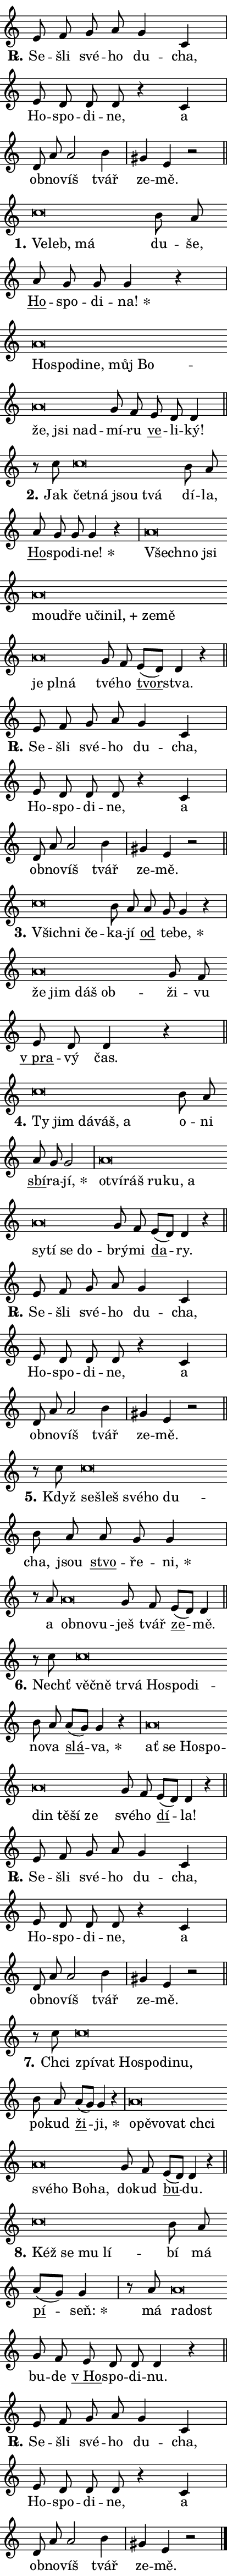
\version "2.24.0"
\header { tagline = "" }
\paper {
  indent = 0\cm
  top-margin = 0\cm
  right-margin = 0\cm
  bottom-margin = 0\cm
  left-margin = 0\cm
  paper-width = 7\cm
  page-breaking = #ly:one-page-breaking
  system-system-spacing.basic-distance = #11
  score-system-spacing.basic-distance = #11
  ragged-last = ##f
}


%% Author: Thomas Morley
%% https://lists.gnu.org/archive/html/lilypond-user/2020-05/msg00002.html
#(define (line-position grob)
"Returns position of @var[grob} in current system:
   @code{'start}, if at first time-step
   @code{'end}, if at last time-step
   @code{'middle} otherwise
"
  (let* ((col (ly:item-get-column grob))
         (ln (ly:grob-object col 'left-neighbor))
         (rn (ly:grob-object col 'right-neighbor))
         (col-to-check-left (if (ly:grob? ln) ln col))
         (col-to-check-right (if (ly:grob? rn) rn col))
         (break-dir-left
           (and
             (ly:grob-property col-to-check-left 'non-musical #f)
             (ly:item-break-dir col-to-check-left)))
         (break-dir-right
           (and
             (ly:grob-property col-to-check-right 'non-musical #f)
             (ly:item-break-dir col-to-check-right))))
        (cond ((eqv? 1 break-dir-left) 'start)
              ((eqv? -1 break-dir-right) 'end)
              (else 'middle))))

#(define (tranparent-at-line-position vctor)
  (lambda (grob)
  "Relying on @code{line-position} select the relevant enry from @var{vctor}.
Used to determine transparency,"
    (case (line-position grob)
      ((end) (not (vector-ref vctor 0)))
      ((middle) (not (vector-ref vctor 1)))
      ((start) (not (vector-ref vctor 2))))))

noteHeadBreakVisibility =
#(define-music-function (break-visibility)(vector?)
"Makes @code{NoteHead}s transparent relying on @var{break-visibility}"
#{
  \override NoteHead.transparent =
    #(tranparent-at-line-position break-visibility)
#})

#(define delete-ledgers-for-transparent-note-heads
  (lambda (grob)
    "Reads whether a @code{NoteHead} is transparent.
If so this @code{NoteHead} is removed from @code{'note-heads} from
@var{grob}, which is supposed to be @code{LedgerLineSpanner}.
As a result ledgers are not printed for this @code{NoteHead}"
    (let* ((nhds-array (ly:grob-object grob 'note-heads))
           (nhds-list
             (if (ly:grob-array? nhds-array)
                 (ly:grob-array->list nhds-array)
                 '()))
           ;; Relies on the transparent-property being done before
           ;; Staff.LedgerLineSpanner.after-line-breaking is executed.
           ;; This is fragile ...
           (to-keep
             (remove
               (lambda (nhd)
                 (ly:grob-property nhd 'transparent #f))
               nhds-list)))
      ;; TODO find a better method to iterate over grob-arrays, similiar
      ;; to filter/remove etc for lists
      ;; For now rebuilt from scratch
      (set! (ly:grob-object grob 'note-heads)  '())
      (for-each
        (lambda (nhd)
          (ly:pointer-group-interface::add-grob grob 'note-heads nhd))
        to-keep))))

hideNotes = {
  \noteHeadBreakVisibility #begin-of-line-visible
}
unHideNotes = {
  \noteHeadBreakVisibility #all-visible
}

% work-around for resetting accidentals
% https://lilypond.org/doc/v2.23/Documentation/notation/displaying-rhythms#unmetered-music
cadenzaMeasure = {
  \cadenzaOff
  \partial 1024 s1024
  \cadenzaOn
}

#(define-markup-command (accent layout props text) (markup?)
  "Underline accented syllable"
  (interpret-markup layout props
    #{\markup \override #'(offset . 4.3) \underline { #text }#}))

responsum = \markup \concat {
  "R" \hspace #-1.05 \path #0.1 #'((moveto 0 0.07) (lineto 0.9 0.8)) \hspace #0.05 "."
}

\layout {
    \context {
        \Staff
        \remove "Time_signature_engraver"
        \override LedgerLineSpanner.after-line-breaking = #delete-ledgers-for-transparent-note-heads
    }
    \context {
        \Voice {
            \override NoteHead.output-attributes = #'((class . "notehead"))
            \override Hairpin.height = #0.55
        }
    }
    \context {
        \Lyrics {
            \override StanzaNumber.output-attributes = #'((class . "stanzanumber"))
            \override LyricSpace.minimum-distance = #0.9
            \override LyricText.font-name = #"TeX Gyre Schola"
            \override LyricText.font-size = 1
            \override StanzaNumber.font-name = #"TeX Gyre Schola Bold"
            \override StanzaNumber.font-size = 1
        }
    }
}

% magnetic-lyrics.ily
%
%   written by
%     Jean Abou Samra <jean@abou-samra.fr>
%     Werner Lemberg <wl@gnu.org>
%
%   adapted by
%     Jiri Hon <jiri.hon@gmail.com>
%
% Version 2022-Apr-15

% https://www.mail-archive.com/lilypond-user@gnu.org/msg149350.html

#(define (Left_hyphen_pointer_engraver context)
   "Collect syllable-hyphen-syllable occurrences in lyrics and store
them in properties.  This engraver only looks to the left.  For
example, if the lyrics input is @code{foo -- bar}, it does the
following.

@itemize @bullet
@item
Set the @code{text} property of the @code{LyricHyphen} grob between
@q{foo} and @q{bar} to @code{foo}.

@item
Set the @code{left-hyphen} property of the @code{LyricText} grob with
text @q{foo} to the @code{LyricHyphen} grob between @q{foo} and
@q{bar}.
@end itemize

Use this auxiliary engraver in combination with the
@code{lyric-@/text::@/apply-@/magnetic-@/offset!} hook."
   (let ((hyphen #f)
         (text #f))
     (make-engraver
      (acknowledgers
       ((lyric-syllable-interface engraver grob source-engraver)
        (set! text grob)))
      (end-acknowledgers
       ((lyric-hyphen-interface engraver grob source-engraver)
        ;(when (not (grob::has-interface grob 'lyric-space-interface))
          (set! hyphen grob)));)
      ((stop-translation-timestep engraver)
       (when (and text hyphen)
         (ly:grob-set-object! text 'left-hyphen hyphen))
       (set! text #f)
       (set! hyphen #f)))))

#(define (lyric-text::apply-magnetic-offset! grob)
   "If the space between two syllables is less than the value in
property @code{LyricText@/.details@/.squash-threshold}, move the right
syllable to the left so that it gets concatenated with the left
syllable.

Use this function as a hook for
@code{LyricText@/.after-@/line-@/breaking} if the
@code{Left_@/hyphen_@/pointer_@/engraver} is active."
   (let ((hyphen (ly:grob-object grob 'left-hyphen #f)))
     (when hyphen
       (let ((left-text (ly:spanner-bound hyphen LEFT)))
         (when (grob::has-interface left-text 'lyric-syllable-interface)
           (let* ((common (ly:grob-common-refpoint grob left-text X))
                  (this-x-ext (ly:grob-extent grob common X))
                  (left-x-ext
                   (begin
                     ;; Trigger magnetism for left-text.
                     (ly:grob-property left-text 'after-line-breaking)
                     (ly:grob-extent left-text common X)))
                  ;; `delta` is the gap width between two syllables.
                  (delta (- (interval-start this-x-ext)
                            (interval-end left-x-ext)))
                  (details (ly:grob-property grob 'details))
                  (threshold (assoc-get 'squash-threshold details 0.2)))
             (when (< delta threshold)
               (let* (;; We have to manipulate the input text so that
                      ;; ligatures crossing syllable boundaries are not
                      ;; disabled.  For languages based on the Latin
                      ;; script this is essentially a beautification.
                      ;; However, for non-Western scripts it can be a
                      ;; necessity.
                      (lt (ly:grob-property left-text 'text))
                      (rt (ly:grob-property grob 'text))
                      (is-space (grob::has-interface hyphen 'lyric-space-interface))
                      (space (if is-space " " ""))
                      (space-markup (grob-interpret-markup grob " "))
                      (space-size (interval-length (ly:stencil-extent space-markup X)))
                      (extra-delta (if is-space space-size 0))
                      ;; Append new syllable.
                      (ltrt-space (if (and (string? lt) (string? rt))
                                (string-append lt space rt)
                                (make-concat-markup (list lt space rt))))
                      ;; Right-align `ltrt` to the right side.
                      (ltrt-space-markup (grob-interpret-markup
                               grob
                               (make-translate-markup
                                (cons (interval-length this-x-ext) 0)
                                (make-right-align-markup ltrt-space)))))
                 (begin
                   ;; Don't print `left-text`.
                   (ly:grob-set-property! left-text 'stencil #f)
                   ;; Set text and stencil (which holds all collected
                   ;; syllables so far) and shift it to the left.
                   (ly:grob-set-property! grob 'text ltrt-space)
                   (ly:grob-set-property! grob 'stencil ltrt-space-markup)
                   (ly:grob-translate-axis! grob (- (- delta extra-delta)) X))))))))))


#(define (lyric-hyphen::displace-bounds-first grob)
   ;; Make very sure this callback isn't triggered too early.
   (let ((left (ly:spanner-bound grob LEFT))
         (right (ly:spanner-bound grob RIGHT)))
     (ly:grob-property left 'after-line-breaking)
     (ly:grob-property right 'after-line-breaking)
     (ly:lyric-hyphen::print grob)))

squashThreshold = #0.4

\layout {
  \context {
    \Lyrics
    \consists #Left_hyphen_pointer_engraver
    \override LyricText.after-line-breaking =
      #lyric-text::apply-magnetic-offset!
    \override LyricHyphen.stencil = #lyric-hyphen::displace-bounds-first
    \override LyricText.details.squash-threshold = \squashThreshold
    \override LyricHyphen.minimum-distance = 0
    \override LyricHyphen.minimum-length = \squashThreshold
  }
}

squash = \override LyricText.details.squash-threshold = 9999
unSquash = \override LyricText.details.squash-threshold = \squashThreshold

left = \override LyricText.self-alignment-X = #LEFT
unLeft = \revert LyricText.self-alignment-X

starOffset = #(lambda (grob) 
                (let ((x_offset (ly:self-alignment-interface::aligned-on-x-parent grob)))
                  (if (= x_offset 0) 0 (+ x_offset 1.2))))

star = #(define-music-function (syllable)(string?)
"Append star separator at the end of a syllable"
#{
  \once \override LyricText.X-offset = #starOffset
  \lyricmode { \markup {
    #syllable
    \override #'((font-name . "TeX Gyre Schola Bold")) \hspace #0.2 \lower #0.65 \larger "*"
  } }
#})

starAccent = #(define-music-function (syllable)(string?)
"Append star separator at the end of a syllable and make accent"
#{
  \once \override LyricText.X-offset = #starOffset
  \lyricmode { \markup {
    \accent #syllable
    \override #'((font-name . "TeX Gyre Schola Bold")) \hspace #0.2 \lower #0.65 \larger "*"
  } }
#})

breath = #(define-music-function (syllable)(string?)
"Append breathing indicator at the end of a syllable"
#{
  \lyricmode { \markup { #syllable "+" } }
#})

optionalBreath = #(define-music-function (syllable)(string?)
"Append optional breathing indicator at the end of a syllable"
#{
  \lyricmode { \markup { #syllable "(+)" } }
#})


\score {
    <<
        \new Voice = "melody" { \cadenzaOn \key c \major \relative { e'8 f g a g4 c, \cadenzaMeasure \bar "|" e8 d d d r4 c \cadenzaMeasure \bar "|" d8 a' a2 b4 \cadenzaMeasure \bar "|" gis e r2 \cadenzaMeasure \bar "||" \break } }
        \new Lyrics \lyricsto "melody" { \lyricmode { \set stanza = \responsum
Se -- šli své -- ho du -- cha, Ho -- spo -- di -- ne, a ob -- no -- víš tvář ze -- mě. } }
    >>
    \layout {}
}

\score {
    <<
        \new Voice = "melody" { \cadenzaOn \key c \major \relative { c''\breve*1/16 \hideNotes \breve*1/16 \breve*1/16 \bar "" \unHideNotes b8 a \bar "" a g g g4 r \cadenzaMeasure \bar "|" a\breve*1/16 \hideNotes \breve*1/16 \bar "" \breve*1/16 \bar "" \breve*1/16 \bar "" \breve*1/16 \bar "" \breve*1/16 \bar "" \breve*1/16 \bar "" \breve*1/16 \breve*1/16 \bar "" \unHideNotes g8 f \bar "" e d d4 \cadenzaMeasure \bar "||" \break } }
        \new Lyrics \lyricsto "melody" { \lyricmode { \set stanza = "1."
\left Ve -- \squash leb, má \unLeft \unSquash du -- še, \markup \accent Ho -- spo -- di -- \star na! \left Ho -- \squash spo -- di -- ne, můj Bo -- že, jsi nad -- \unLeft \unSquash mí -- ru \markup \accent ve -- li -- ký! } }
    >>
    \layout {}
}

\score {
    <<
        \new Voice = "melody" { \cadenzaOn \key c \major \relative { r8 c''8 c\breve*1/16 \hideNotes \breve*1/16 \bar "" \breve*1/16 \breve*1/16 \bar "" \unHideNotes b8 a \bar "" a g g g4 r \cadenzaMeasure \bar "|" a\breve*1/16 \hideNotes \breve*1/16 \bar "" \breve*1/16 \bar "" \breve*1/16 \bar "" \breve*1/16 \bar "" \breve*1/16 \bar "" \breve*1/16 \bar "" \breve*1/16 \bar "" \breve*1/16 \bar "" \breve*1/16 \bar "" \breve*1/16 \bar "" \breve*1/16 \breve*1/16 \bar "" \unHideNotes g8 f \bar "" e[( d)] d4 r \cadenzaMeasure \bar "||" \break } }
        \new Lyrics \lyricsto "melody" { \lyricmode { \set stanza = "2."
Jak \left čet -- \squash ná jsou tvá \unLeft \unSquash dí -- la, \markup \accent Ho -- spo -- di -- \star ne! \left Všech -- \squash no jsi mou -- dře u -- či -- \breath "nil," ze -- mě je pl -- ná \unLeft \unSquash tvé -- ho \markup \accent tvor -- stva. } }
    >>
    \layout {}
}

\score {
    <<
        \new Voice = "melody" { \cadenzaOn \key c \major \relative { e'8 f g a g4 c, \cadenzaMeasure \bar "|" e8 d d d r4 c \cadenzaMeasure \bar "|" d8 a' a2 b4 \cadenzaMeasure \bar "|" gis e r2 \cadenzaMeasure \bar "||" \break } }
        \new Lyrics \lyricsto "melody" { \lyricmode { \set stanza = \responsum
Se -- šli své -- ho du -- cha, Ho -- spo -- di -- ne, a ob -- no -- víš tvář ze -- mě. } }
    >>
    \layout {}
}

\score {
    <<
        \new Voice = "melody" { \cadenzaOn \key c \major \relative { c''\breve*1/16 \hideNotes \breve*1/16 \breve*1/16 \bar "" \unHideNotes b8 a \bar "" a g g4 r \cadenzaMeasure \bar "|" a\breve*1/16 \hideNotes \breve*1/16 \bar "" \breve*1/16 \breve*1/16 \bar "" \unHideNotes g8 f \bar "" e d d4 r \cadenzaMeasure \bar "||" \break } }
        \new Lyrics \lyricsto "melody" { \lyricmode { \set stanza = "3."
\left Všich -- \squash ni če -- \unLeft \unSquash ka -- jí \markup \accent od te -- \star be, \left že \squash jim dáš ob -- \unLeft \unSquash ži -- vu \markup \accent "v pra" -- vý čas. } }
    >>
    \layout {}
}

\score {
    <<
        \new Voice = "melody" { \cadenzaOn \key c \major \relative { c''\breve*1/16 \hideNotes \breve*1/16 \bar "" \breve*1/16 \bar "" \breve*1/16 \breve*1/16 \bar "" \unHideNotes b8 a \bar "" a g g2 \cadenzaMeasure \bar "|" a\breve*1/16 \hideNotes \breve*1/16 \bar "" \breve*1/16 \bar "" \breve*1/16 \bar "" \breve*1/16 \bar "" \breve*1/16 \bar "" \breve*1/16 \bar "" \breve*1/16 \bar "" \breve*1/16 \breve*1/16 \bar "" \unHideNotes g8 f \bar "" e[( d)] d4 r \cadenzaMeasure \bar "||" \break } }
        \new Lyrics \lyricsto "melody" { \lyricmode { \set stanza = "4."
\left Ty \squash jim dá -- váš, a \unLeft \unSquash o -- ni \markup \accent sbí -- ra -- \star jí, \left o -- \squash tví -- ráš ru -- ku, a sy -- tí se do -- \unLeft \unSquash brý -- mi \markup \accent da -- ry. } }
    >>
    \layout {}
}

\score {
    <<
        \new Voice = "melody" { \cadenzaOn \key c \major \relative { e'8 f g a g4 c, \cadenzaMeasure \bar "|" e8 d d d r4 c \cadenzaMeasure \bar "|" d8 a' a2 b4 \cadenzaMeasure \bar "|" gis e r2 \cadenzaMeasure \bar "||" \break } }
        \new Lyrics \lyricsto "melody" { \lyricmode { \set stanza = \responsum
Se -- šli své -- ho du -- cha, Ho -- spo -- di -- ne, a ob -- no -- víš tvář ze -- mě. } }
    >>
    \layout {}
}

\score {
    <<
        \new Voice = "melody" { \cadenzaOn \key c \major \relative { r8 c''8 c\breve*1/16 \hideNotes \breve*1/16 \bar "" \breve*1/16 \bar "" \breve*1/16 \breve*1/16 \bar "" \unHideNotes b8 a \bar "" a g g4 \cadenzaMeasure \bar "|" r8 a8 a\breve*1/16 \hideNotes \breve*1/16 \breve*1/16 \bar "" \unHideNotes g8 f \bar "" e[( d)] d4 \cadenzaMeasure \bar "||" \break } }
        \new Lyrics \lyricsto "melody" { \lyricmode { \set stanza = "5."
Když \left se -- \squash šleš své -- ho du -- \unLeft \unSquash cha, jsou \markup \accent stvo -- ře -- \star ni, a \left ob -- \squash no -- vu -- \unLeft \unSquash ješ tvář \markup \accent ze -- mě. } }
    >>
    \layout {}
}

\score {
    <<
        \new Voice = "melody" { \cadenzaOn \key c \major \relative { r8 c''8 c\breve*1/16 \hideNotes \breve*1/16 \bar "" \breve*1/16 \bar "" \breve*1/16 \bar "" \breve*1/16 \bar "" \breve*1/16 \breve*1/16 \bar "" \unHideNotes b8 a \bar "" a[( g)] g4 r \cadenzaMeasure \bar "|" a\breve*1/16 \hideNotes \breve*1/16 \bar "" \breve*1/16 \bar "" \breve*1/16 \bar "" \breve*1/16 \bar "" \breve*1/16 \bar "" \breve*1/16 \breve*1/16 \bar "" \unHideNotes g8 f \bar "" e[( d)] d4 r \cadenzaMeasure \bar "||" \break } }
        \new Lyrics \lyricsto "melody" { \lyricmode { \set stanza = "6."
Nechť \left věč -- \squash ně tr -- vá Ho -- spo -- di -- \unLeft \unSquash no -- va \markup \accent slá -- \star va, \left ať \squash se Ho -- spo -- din tě -- ší ze \unLeft \unSquash své -- ho \markup \accent dí -- la! } }
    >>
    \layout {}
}

\score {
    <<
        \new Voice = "melody" { \cadenzaOn \key c \major \relative { e'8 f g a g4 c, \cadenzaMeasure \bar "|" e8 d d d r4 c \cadenzaMeasure \bar "|" d8 a' a2 b4 \cadenzaMeasure \bar "|" gis e r2 \cadenzaMeasure \bar "||" \break } }
        \new Lyrics \lyricsto "melody" { \lyricmode { \set stanza = \responsum
Se -- šli své -- ho du -- cha, Ho -- spo -- di -- ne, a ob -- no -- víš tvář ze -- mě. } }
    >>
    \layout {}
}

\score {
    <<
        \new Voice = "melody" { \cadenzaOn \key c \major \relative { r8 c''8 c\breve*1/16 \hideNotes \breve*1/16 \bar "" \breve*1/16 \bar "" \breve*1/16 \bar "" \breve*1/16 \breve*1/16 \bar "" \unHideNotes b8 a \bar "" a[( g)] g4 r \cadenzaMeasure \bar "|" a\breve*1/16 \hideNotes \breve*1/16 \bar "" \breve*1/16 \bar "" \breve*1/16 \bar "" \breve*1/16 \bar "" \breve*1/16 \bar "" \breve*1/16 \bar "" \breve*1/16 \breve*1/16 \bar "" \unHideNotes g8 f \bar "" e[( d)] d4 r \cadenzaMeasure \bar "||" \break } }
        \new Lyrics \lyricsto "melody" { \lyricmode { \set stanza = "7."
Chci \left zpí -- \squash vat Ho -- spo -- di -- nu, \unLeft \unSquash po -- kud \markup \accent ži -- \star ji, \left o -- \squash pě -- vo -- vat chci své -- ho Bo -- ha, \unLeft \unSquash do -- kud \markup \accent bu -- du. } }
    >>
    \layout {}
}

\score {
    <<
        \new Voice = "melody" { \cadenzaOn \key c \major \relative { c''\breve*1/16 \hideNotes \breve*1/16 \bar "" \breve*1/16 \breve*1/16 \bar "" \unHideNotes b8 a \bar "" a[( g)] g4 \cadenzaMeasure \bar "|" r8 a8 a\breve*1/16 \hideNotes \breve*1/16 \bar "" \unHideNotes g8 f \bar "" e d d d4 r \cadenzaMeasure \bar "||" \break } }
        \new Lyrics \lyricsto "melody" { \lyricmode { \set stanza = "8."
\left Kéž \squash se mu lí -- \unLeft \unSquash bí má \markup \accent pí -- \star seň: má \left ra -- \squash dost \unLeft \unSquash bu -- de \markup \accent "v Ho" -- spo -- di -- nu. } }
    >>
    \layout {}
}

\score {
    <<
        \new Voice = "melody" { \cadenzaOn \key c \major \relative { e'8 f g a g4 c, \cadenzaMeasure \bar "|" e8 d d d r4 c \cadenzaMeasure \bar "|" d8 a' a2 b4 \cadenzaMeasure \bar "|" gis e r2 \cadenzaMeasure \bar "||" \break } \bar "|." }
        \new Lyrics \lyricsto "melody" { \lyricmode { \set stanza = \responsum
Se -- šli své -- ho du -- cha, Ho -- spo -- di -- ne, a ob -- no -- víš tvář ze -- mě. } }
    >>
    \layout {}
}
